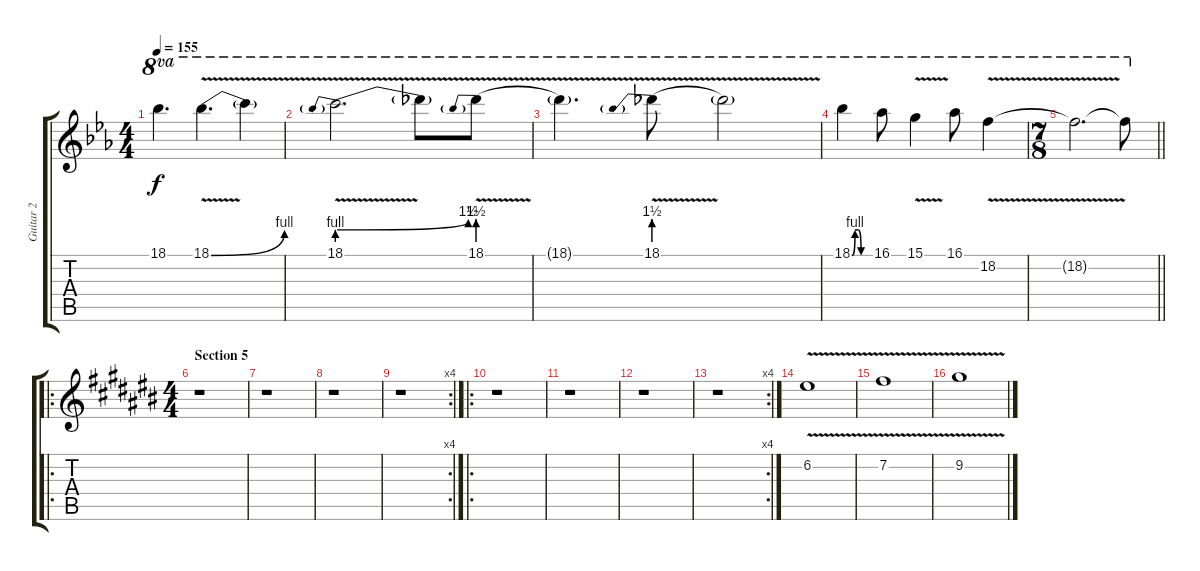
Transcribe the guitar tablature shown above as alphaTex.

\track ("Guitar 2" "Guitar 2") {instrument overdrivenguitar}
\staff {score tabs}
\tuning (E4 B3 G3 D3 A2 E2) {hide}
\ts (4 4)
\tempo 155
\clef g2
\ks eb
18.1{t}.4{d ot 8va dy f} 18.1{be (bend 0 0 60 4) v}.4{d ot 8va} 18.1{t}.4{ot 8va} |
18.1{be (prebendbend 0 4 60 6) v}.2{d ot 8va} 18.1{t}.8{ot 8va} 18.1{be (prebend 0 6 60 6) v}.8{ot 8va} |
18.1{t}.4{d ot 8va} 18.1{be (prebend 0 6 60 6) v}.8{ot 8va} 18.1{t}.2{ot 8va} |
18.1{be (custom 0 0 10 4 20 4 30 0 60 0)}.4{ot 8va} 16.1.8{ot 8va} 15.1{v}.4{ot 8va} 16.1.8{ot 8va} 18.2{v}.4{ot 8va} |
\ts (7 8)
\barLineRight lightlight
18.2{t}.2{d ot 8va} 18.2{t}.8{ot 8va} |
\ro
\ts (4 4)
\section ("" "Section 5")
\ks c#
r.1 |
r.1 |
r.1 |
\rc 4
r.1 |
\ro
r.1 |
r.1 |
r.1 |
\rc 4
r.1 |
6.2{v}.1 |
7.2{v}.1 |
9.2{v}.1
